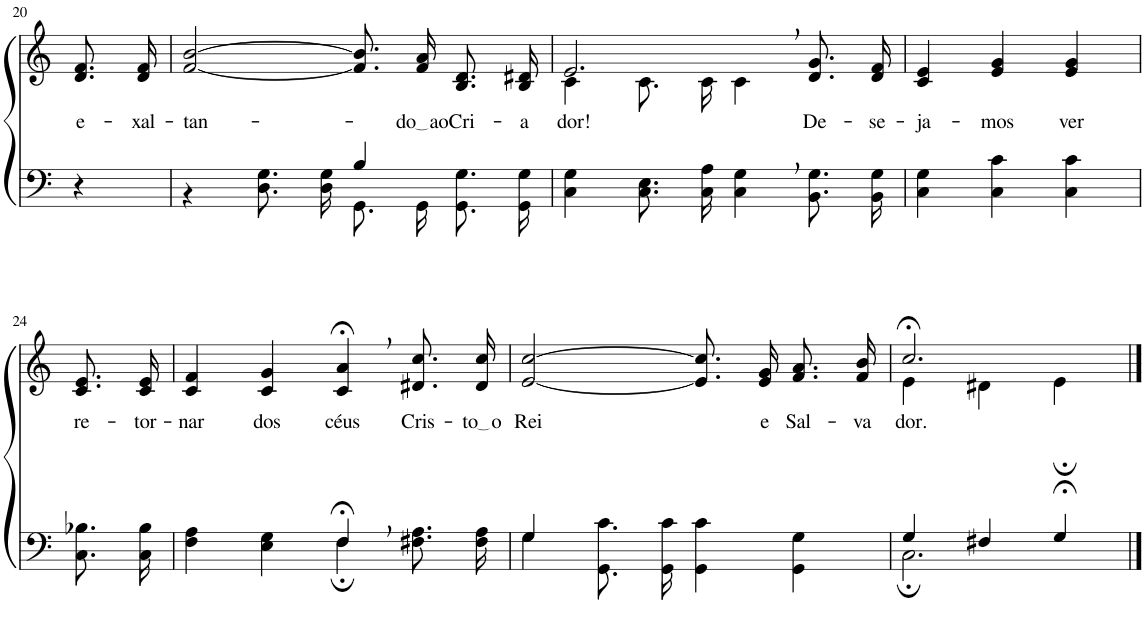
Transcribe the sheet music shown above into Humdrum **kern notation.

**kern	**kern	**text
*part2	*part1	*part1
*staff2	*staff1	*staff1
*I"Parte III e IV	*I"Parte I e II	*
!!LO:PB:g=z
*clefF4	*clefG2	*
*Trd-1c-2	*Trd-1c-2	*
*k[]	*k[]	*
*M4/4	*M4/4	*
=20	=20	=20
!	!	!LO:LY:b
4r	8.d/ 8.f/L	e-
!	!	!LO:LY:b
.	16d/ 16f/Jk	-xal-
=21	=21	=21
*^	*	*
!	!	!	!LO:LY:b
2ryy	4r	[2f/ [2b/	-tan-
.	8.D\ 8.G\L	.	.
.	16D\ 16G\Jk	.	.
4B/	8.GG\L	8.f]/ 8.b]/L	.
!	!	!	!LO:LY:b
.	16GG\Jk	16f/ 16a/Jk	do ao
!	!	!	!LO:LY:b
4ryy	8.GG/ 8.G/L	8.B/ 8.d/L	Cri-
!	!	!	!LO:LY:b
.	16GG/ 16G/Jk	16B/ 16d#X/Jk	-a-
=22	=22	=22	=22
*	*	*^	*
!	!	!	!	!LO:LY:b
*v	*v	*	*	*
4C\ 4G\	2.e,/	4c\	-dor!
8.C\ 8.E\L	.	8.c\L	.
16C\ 16A\Jk	.	16c\Jk	.
4C\, 4G\,	.	4c\	.
!	!	!	!LO:LY:b
8.BB\ 8.G\L	8.d/ 8.g/L	4ryy	De-
!	!	!	!LO:LY:b
16BB\ 16G\Jk	16d/ 16f/Jk	.	-se-
*	*v	*v	*
=23	=23	=23
!	!	!LO:LY:b
4C\ 4G\	4c/ 4e/	-ja-
!	!	!LO:LY:b
4C\ 4c\	4e/ 4g/	-mos
!	!	!LO:LY:b
4C\ 4c\	4e/ 4g/	ver
!!LO:LB:g=z
=24	=24	=24
!	!	!LO:LY:b
8.C\ 8.B-X\L	8.c/ 8.e/L	re-
!	!	!LO:LY:b
16C\ 16B-\Jk	16c/ 16e/Jk	-tor-
=25	=25	=25
*^	*	*
!	!	!	!LO:LY:b
4F\ 4A\	2ryy	4c/ 4f/	-nar
!	!	!	!LO:LY:b
4E\ 4G\	.	4c/ 4g/	dos
!	!	!	!LO:LY:b
4F;<,\	4F;/	4c/;<, 4a/;<,	céus
!	!	!	!LO:LY:b
8.F#X\ 8.A\L	4ryy	8.d#X/ 8.cc/L	Cris-
!	!	!	!LO:LY:b
16F#\ 16A\Jk	.	16d#/ 16cc/Jk	to o
=26	=26	=26	=26
!	!	!	!LO:LY:b
4G/	4G\	[2e/ [2cc/	Rei
2.ryy	8.GG\ 8.c\L	.	.
.	16GG\ 16c\Jk	.	.
.	4GG\ 4c\	8.e]/ 8.cc]/L	.
!	!	!	!LO:LY:b
.	.	16e/ 16g/Jk	e
!	!	!	!LO:LY:b
.	4GG\ 4G\	8.f/ 8.a/L	Sal-
!	!	!	!LO:LY:b
.	.	16f/ 16b/Jk	-va-
=27	=27	=27	=27
*	*	*^	*
!	!	!	!	!LO:LY:b
4G/	2.C;\	2.cc;</	4e\	-dor.
4F#X/	.	.	4d#X\	.
4G;</	.	.	4e;\	.
*v	*v	*	*	*
*	*v	*v	*
==	==	==
*-	*-	*-
